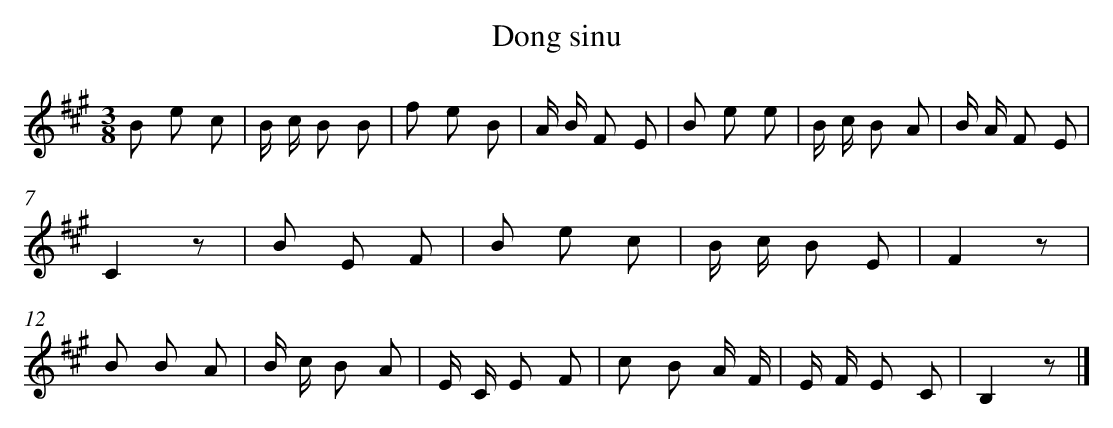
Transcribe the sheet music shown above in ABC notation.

X:1
T: Dong sinu
L: 1/8
M: 3/8
K: A
B e c [I:setbarnb 1]|
B/ c/ B B |
f e B |
A/ B/ F E |
B e e |
B/ c/ B A |
B/ A/ F E |
C2z |
B E F |
B e c |
B/ c/ B E |
F2z |
B B A |
B/ c/ B A |
E/ C/ E F |
c B A/ F/ |
E/ F/ E C |
B,2z |]
